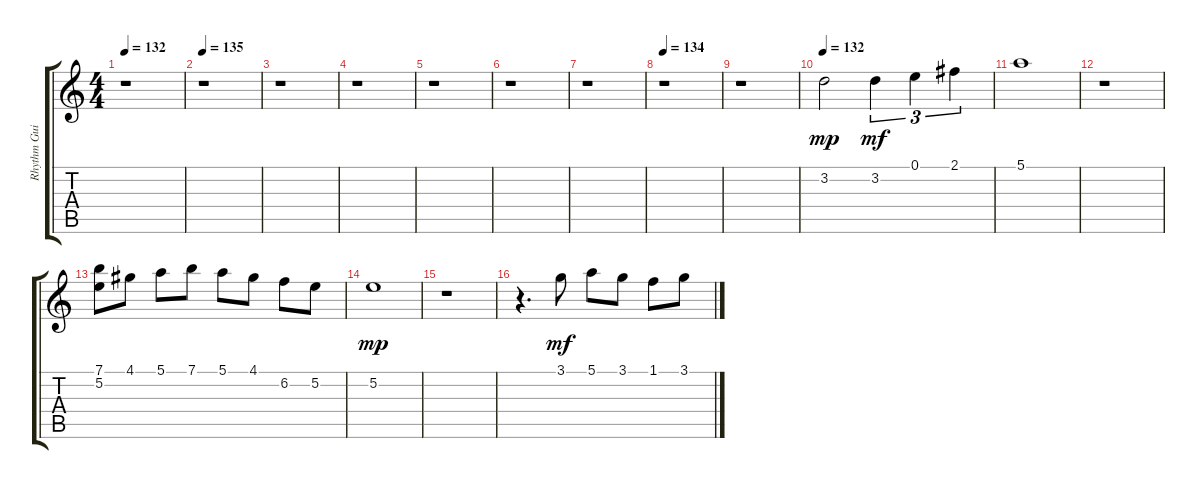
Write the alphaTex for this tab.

\track ("Rhythm Guitar (Right)" "Rhythm Gui") {instrument distortionguitar}
\staff {score tabs}
\tuning (E4 B3 G3 D3 A2 E2) {hide}
\ts (4 4)
\tempo 132
\clef g2
\ks c
r.1{dy f} |
\tempo 135
r.1 |
r.1 |
r.1 |
r.1 |
r.1 |
r.1 |
\tempo 134
r.1 |
r.1 |
\tempo 132
3.2.2{dy mp} 3.2.4{tu (3 2) dy mf} 0.1.4{tu (3 2)} 2.1.4{tu (3 2)} |
5.1.1 |
r.1 |
(7.1 5.2).8 4.1.8 5.1.8 7.1.8 5.1.8 4.1.8 6.2.8 5.2.8 |
5.2.1{dy mp} |
r.1 |
r.4{d} 3.1.8{dy mf} 5.1.8 3.1.8 1.1.8 3.1.8
